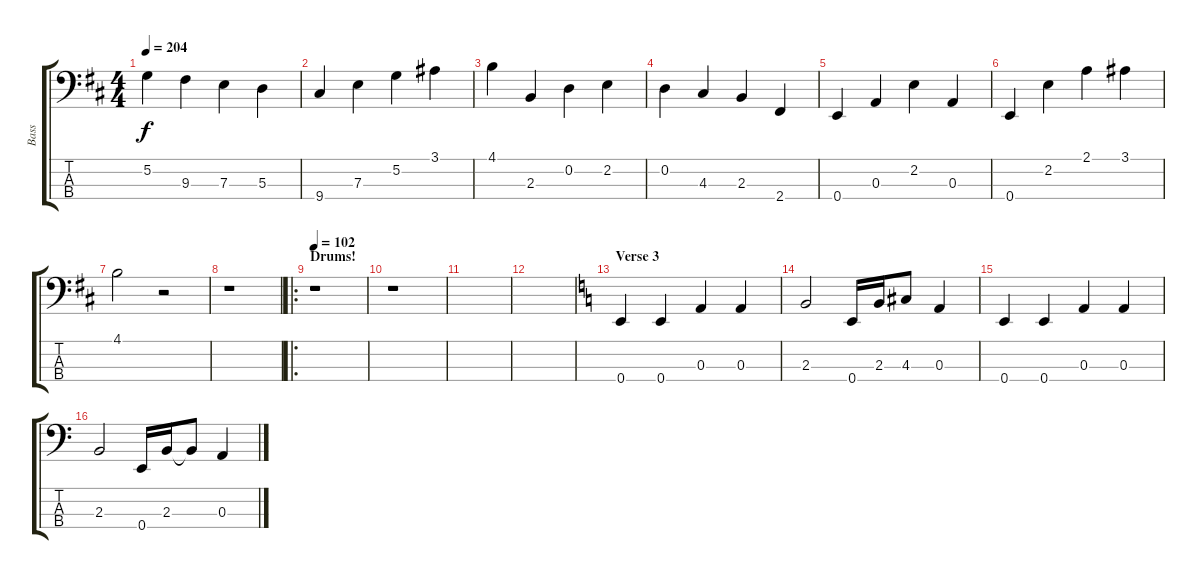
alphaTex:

\track ("Bass" "Bass") {instrument electricbasspick}
\staff {score tabs}
\tuning (G2 D2 A1 E1) {hide}
\ts (4 4)
\tempo 204
\clef f4
\ks d
5.2.4{dy f} 9.3.4 7.3.4 5.3.4 |
9.4.4 7.3.4 5.2.4 3.1.4 |
4.1.4 2.3.4 0.2.4 2.2.4 |
0.2.4 4.3.4 2.3.4 2.4.4 |
0.4.4 0.3.4 2.2.4 0.3.4 |
0.4.4 2.2.4 2.1.4 3.1.4 |
4.1.2 r.2 |
r.1 |
\ro
\section ("" "Drums!")
\tempo 102
r.1 |
r.1 |
|
|
\section ("" "Verse 3")
\ks c
0.4.4 0.4.4 0.3.4 0.3.4 |
2.3.2 0.4.16 2.3.16 4.3.8 0.3.4 |
0.4.4 0.4.4 0.3.4 0.3.4 |
2.3.2 0.4.16 2.3.16 2.3{t}.8 0.3.4
